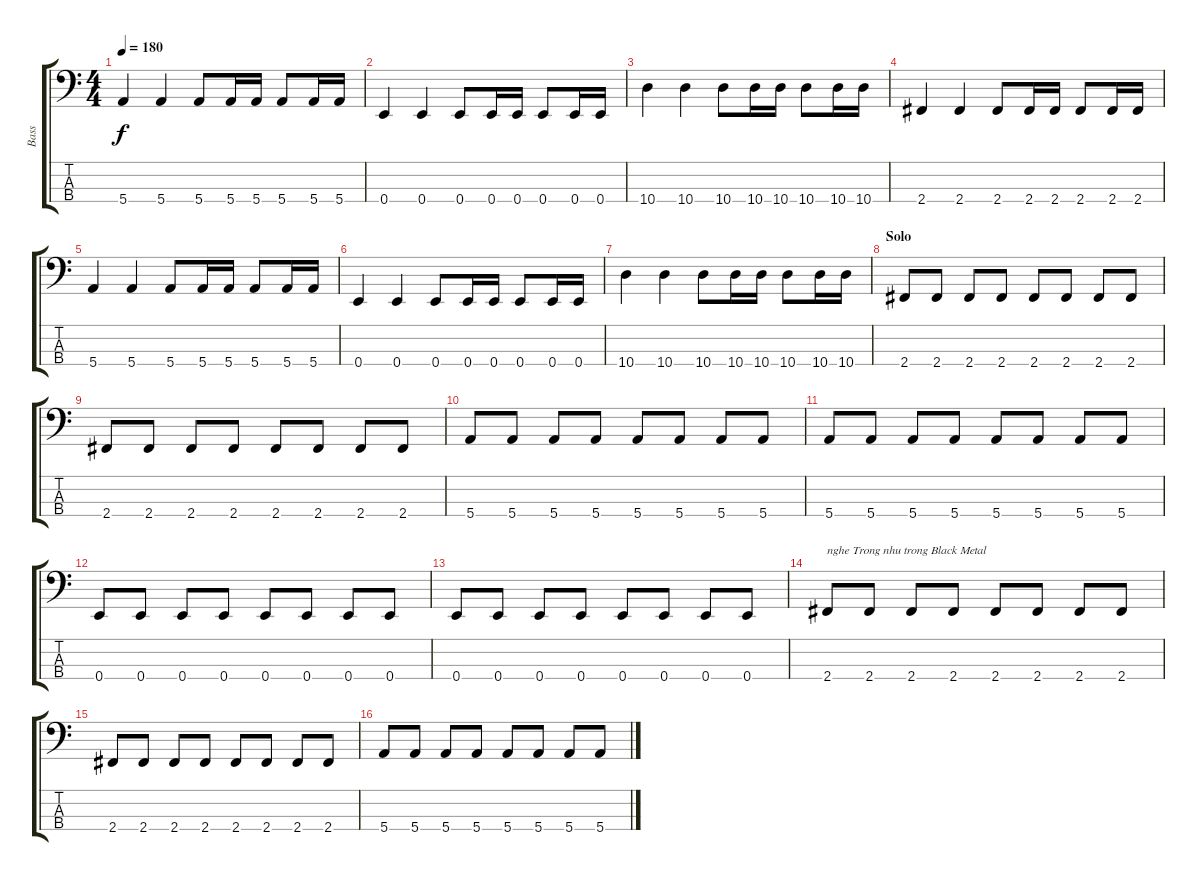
\track ("Bass" "Bass") {instrument electricbasspick}
\staff {score tabs}
\tuning (G2 D2 A1 E1) {hide}
\ts (4 4)
\tempo 180
\clef f4
\ks c
5.4.4{dy f} 5.4.4 5.4.8 5.4.16 5.4.16 5.4.8 5.4.16 5.4.16 |
0.4.4 0.4.4 0.4.8 0.4.16 0.4.16 0.4.8 0.4.16 0.4.16 |
10.4.4 10.4.4 10.4.8 10.4.16 10.4.16 10.4.8 10.4.16 10.4.16 |
2.4.4 2.4.4 2.4.8 2.4.16 2.4.16 2.4.8 2.4.16 2.4.16 |
5.4.4 5.4.4 5.4.8 5.4.16 5.4.16 5.4.8 5.4.16 5.4.16 |
0.4.4 0.4.4 0.4.8 0.4.16 0.4.16 0.4.8 0.4.16 0.4.16 |
10.4.4 10.4.4 10.4.8 10.4.16 10.4.16 10.4.8 10.4.16 10.4.16 |
\section ("" "Solo")
2.4.8 2.4.8 2.4.8 2.4.8 2.4.8 2.4.8 2.4.8 2.4.8 |
2.4.8 2.4.8 2.4.8 2.4.8 2.4.8 2.4.8 2.4.8 2.4.8 |
5.4.8 5.4.8 5.4.8 5.4.8 5.4.8 5.4.8 5.4.8 5.4.8 |
5.4.8 5.4.8 5.4.8 5.4.8 5.4.8 5.4.8 5.4.8 5.4.8 |
0.4.8 0.4.8 0.4.8 0.4.8 0.4.8 0.4.8 0.4.8 0.4.8 |
0.4.8 0.4.8 0.4.8 0.4.8 0.4.8 0.4.8 0.4.8 0.4.8 |
2.4.8{txt "nghe Trong nhu trong Black Metal"} 2.4.8 2.4.8 2.4.8 2.4.8 2.4.8 2.4.8 2.4.8 |
2.4.8 2.4.8 2.4.8 2.4.8 2.4.8 2.4.8 2.4.8 2.4.8 |
5.4.8 5.4.8 5.4.8 5.4.8 5.4.8 5.4.8 5.4.8 5.4.8
